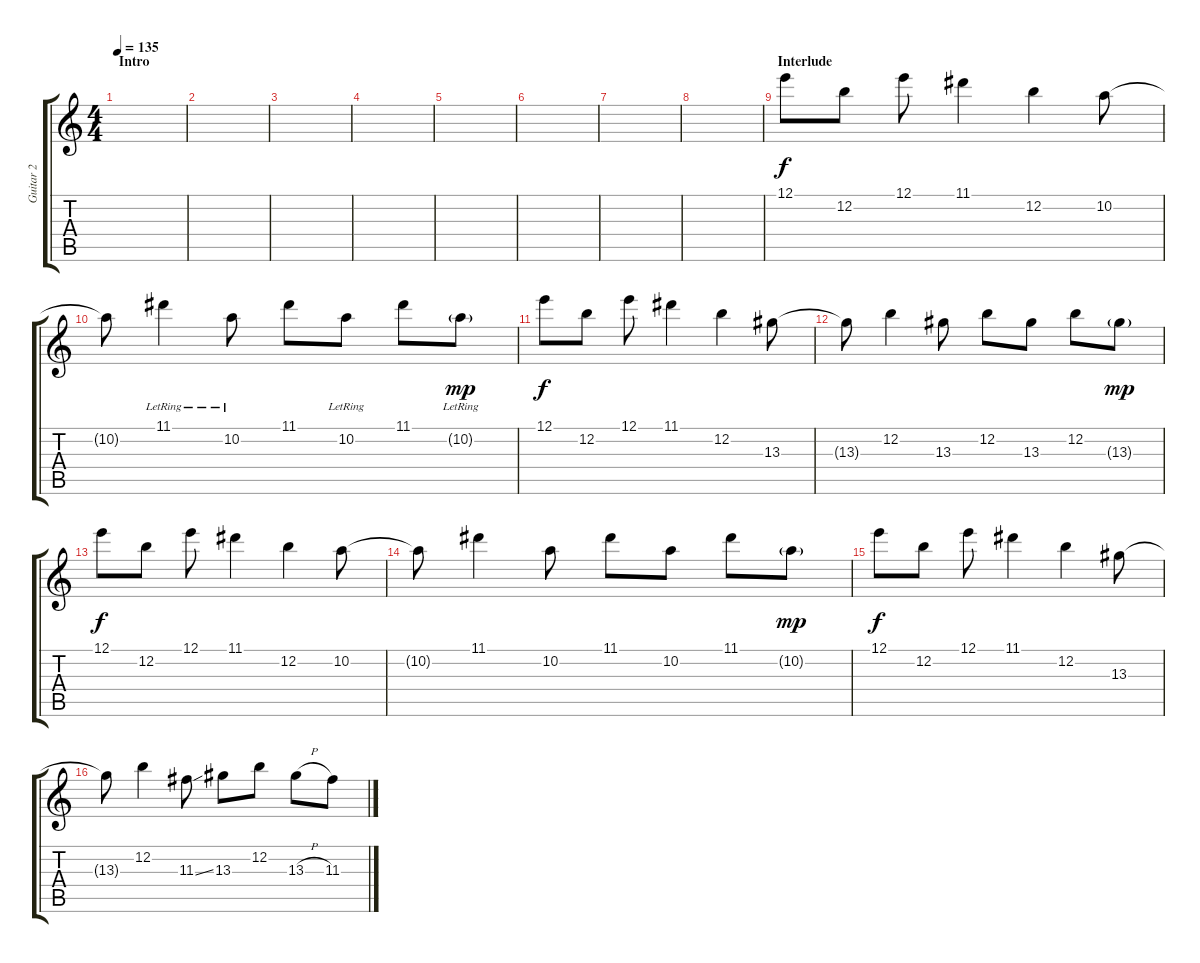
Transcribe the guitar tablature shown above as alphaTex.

\track ("Guitar 2" "Guitar 2") {instrument electricguitarjazz}
\staff {score tabs}
\tuning (E4 B3 G3 D3 A2 E2) {hide}
\ts (4 4)
\section ("" "Intro")
\tempo 135
\clef g2
\ks c
|
|
|
|
|
|
|
|
\section ("" "Interlude")
12.1.8 12.2.8 12.1.8 11.1.4 12.2.4 10.2.8 |
10.2{t}.8 11.1{lr}.4 10.2{lr}.8 11.1.8 10.2{lr}.8 11.1.8 10.2{g lr}.8{dy mp} |
12.1.8{dy f} 12.2.8 12.1.8 11.1.4 12.2.4 13.3.8 |
13.3{t}.8 12.2.4 13.3.8 12.2.8 13.3.8 12.2.8 13.3{g}.8{dy mp} |
12.1.8{dy f} 12.2.8 12.1.8 11.1.4 12.2.4 10.2.8 |
10.2{t}.8 11.1.4 10.2.8 11.1.8 10.2.8 11.1.8 10.2{g}.8{dy mp} |
12.1.8{dy f} 12.2.8 12.1.8 11.1.4 12.2.4 13.3.8 |
13.3{t}.8 12.2.4 11.3{ss}.8 13.3.8 12.2.8 13.3{h}.8 11.3{sl}.8
